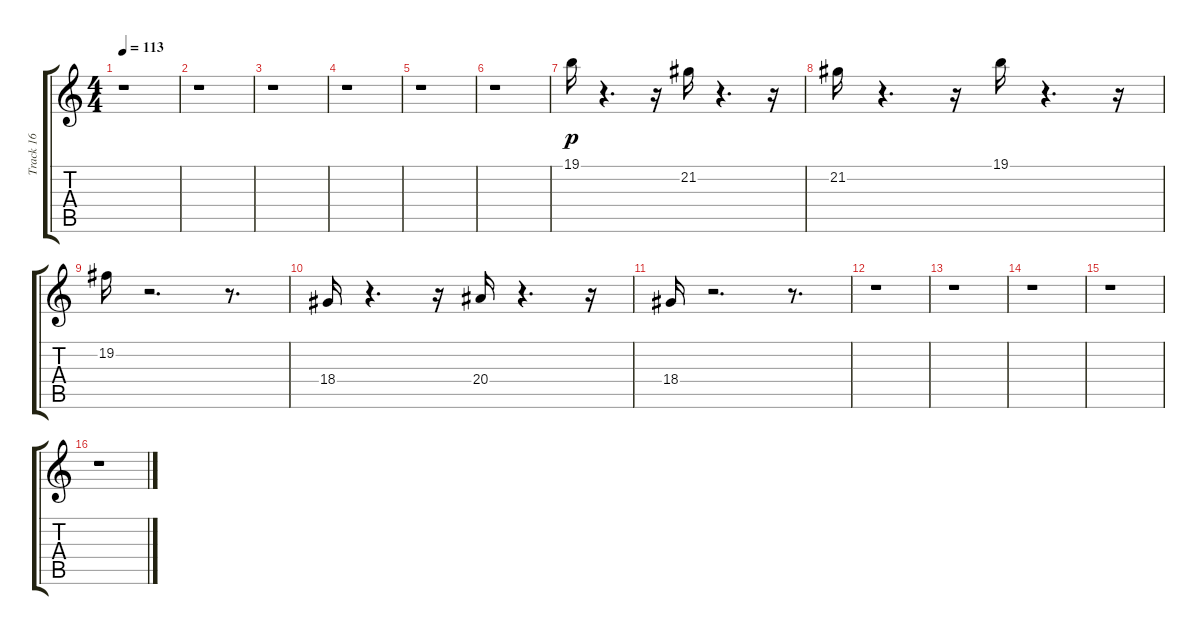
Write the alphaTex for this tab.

\track ("Track 16" "Track 16") {instrument musicbox}
\staff {score tabs}
\tuning (E4 B3 G3 D3 A2 E2) {hide}
\ts (4 4)
\tempo 113
\clef g2
\ks c
r.1{dy p} |
r.1 |
r.1 |
r.1 |
r.1 |
r.1 |
19.1.16 r.4{d} r.16 21.2.16 r.4{d} r.16 |
21.2.16 r.4{d} r.16 19.1.16 r.4{d} r.16 |
19.2.16 r.2{d} r.8{d} |
18.4.16 r.4{d} r.16 20.4.16 r.4{d} r.16 |
18.4.16 r.2{d} r.8{d} |
r.1 |
r.1 |
r.1 |
r.1 |
r.1
